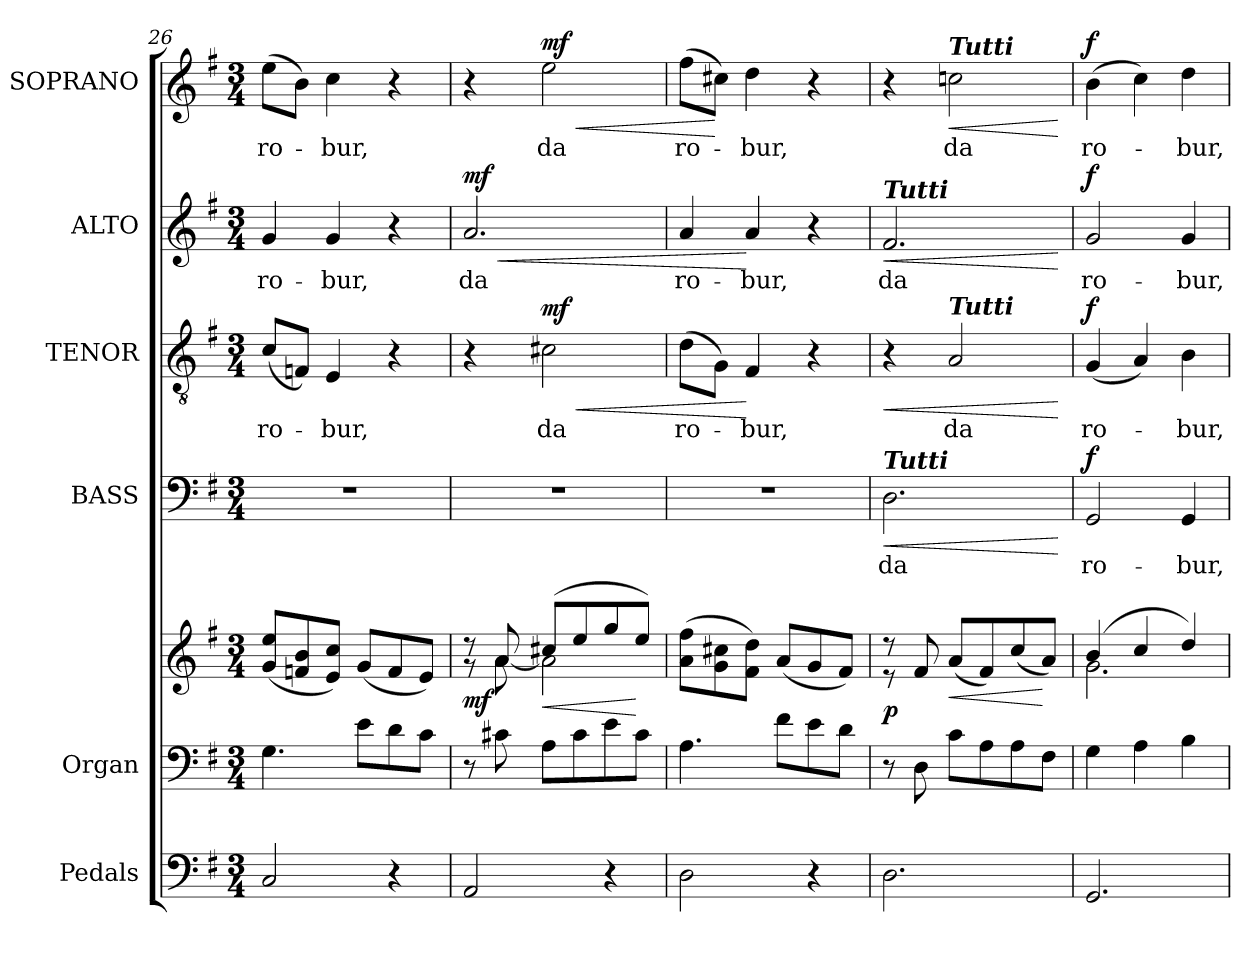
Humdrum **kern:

**kern	**kern	**kern	**dynam	**kern	**text	**dynam	**kern	**text	**dynam	**kern	**text	**dynam	**kern	**text	**dynam
*part6	*part5	*part5	*part5	*part4	*part4	*part4	*part3	*part3	*part3	*part2	*part2	*part2	*part1	*part1	*part1
*staff7	*staff6	*staff5	*staff5/6	*staff4	*staff4	*staff4	*staff3	*staff3	*staff3	*staff2	*staff2	*staff2	*staff1	*staff1	*staff1
*I"Pedals	*I"Organ	*	*	*I"BASS	*	*	*I"TENOR	*	*	*I"ALTO	*	*	*I"SOPRANO	*	*
*I'Ped.	*I'Org.	*	*	*I'B.	*	*	*I'T.	*	*	*I'A.	*	*	*I'S.	*	*
!!LO:LB:g=z
*clefF4	*clefF4	*clefG2	*	*clefF4	*	*	*clefGv2	*	*	*clefG2	*	*	*clefG2	*	*
*	*	*	*	*	*	*	*ITrd7c12	*	*	*	*	*	*	*	*
*k[f#]	*k[f#]	*k[f#]	*	*k[f#]	*	*	*k[f#]	*	*	*k[f#]	*	*	*k[f#]	*	*
*G:	*G:	*G:	*	*G:	*	*	*G:	*	*	*G:	*	*	*G:	*	*
*M3/4	*M3/4	*M3/4	*	*M3/4	*	*	*M3/4	*	*	*M3/4	*	*	*M3/4	*	*
=26	=26	=26	=26	=26	=26	=26	=26	=26	=26	=26	=26	=26	=26	=26	=26
!	!	!	!	!LO:N:vis=1	!	!	!	!	!	!	!	!	!	!	!
!	!	!	!	!	!	!	!	!LO:LY:b:color=#000000	!	!	!	!	!	!	!
!	!	!	!	!	!	!	!	!	!	!	!LO:LY:b:color=#000000	!	!	!	!
!	!	!	!	!	!	!	!	!	!	!	!	!	!	!LO:LY:b:color=#000000	!
2Ci/	4.Gi\	(8gi/ 8eeiL	.	2.r	.	.	(8Ci/L	ro-	.	4gi/	ro-	.	(8eei\L	ro-	.
.	.	8fni/ 8bi	.	.	.	.	8FFni/J)	.	.	.	.	.	8bi\J)	.	.
!	!	!	!	!	!	!	!	!LO:LY:b:color=#000000	!	!	!	!	!	!	!
!	!	!	!	!	!	!	!	!	!	!	!LO:LY:b:color=#000000	!	!	!	!
!	!	!	!	!	!	!	!	!	!	!	!	!	!	!LO:LY:b:color=#000000	!
.	.	8ei/ 8cciJ)	.	.	.	.	4EEi/	-bur,	.	4gi/	-bur,	.	4cci\	-bur,	.
.	8ei\L	(8gi/L	.	.	.	.	.	.	.	.	.	.	.	.	.
4r	8di\	8fi/	.	.	.	.	4r	.	.	4r	.	.	4r	.	.
.	8ci\J	8ei/J)	.	.	.	.	.	.	.	.	.	.	.	.	.
=27	=27	=27	=27	=27	=27	=27	=27	=27	=27	=27	=27	=27	=27	=27	=27
*	*	*^	*	*	*	*	*	*	*	*	*	*	*	*	*
!	!	!	!	!	!LO:N:vis=1	!	!	!	!	!	!	!	!	!	!	!
!	!	!	!	!	!	!	!	!	!	!	!	!LO:LY:b:color=#000000	!LO:HP:b	!	!	!
2AAi/	8r	8r	8r	mf	2.r	.	.	4r	.	.	2.ai/	da	< mf	4r	.	.
.	8c#Xi\	8ai/	[8ai\	.	.	.	.	.	.	.	.	.	.	.	.	.
!	!	!	!	!LO:HP:b	!	!	!	!	!	!	!	!	!	!	!	!
!	!	!	!	!	!	!	!	!	!LO:LY:b:color=#000000	!LO:HP:b	!	!	!	!	!	!
!	!	!	!	!	!	!	!	!	!	!	!	!	!	!	!LO:LY:b:color=#000000	!LO:HP:b
.	8Ai\L	(8cc#Xi/L	2ai\]	<	.	.	.	2C#Xi\	da	< mf	.	.	.	2eei\	da	< mf
.	8c#i\	8eei/	.	.	.	.	.	.	.	.	.	.	.	.	.	.
4r	8ei\	8ggi/	.	.	.	.	.	.	.	.	.	.	.	.	.	.
.	8c#i\J	8eei/J)	.	[	.	.	.	.	.	.	.	.	.	.	.	.
*	*	*v	*v	*	*	*	*	*	*	*	*	*	*	*	*	*
=28	=28	=28	=28	=28	=28	=28	=28	=28	=28	=28	=28	=28	=28	=28	=28
!	!	!	!	!LO:N:vis=1	!	!	!	!	!	!	!	!	!	!	!
!	!	!	!	!	!	!	!	!LO:LY:b:color=#000000	!	!	!	!	!	!	!
!	!	!	!	!	!	!	!	!	!	!	!LO:LY:b:color=#000000	!	!	!	!
!	!	!	!	!	!	!	!	!	!	!	!	!	!	!LO:LY:b:color=#000000	!
2Di\	4.Ai\	(8ai\ 8ff#iL	.	2.r	.	.	(8Di\L	ro-	.	4ai/	ro-	.	(8ff#i\L	ro-	.
.	.	8gi\ 8cc#Xi	.	.	.	.	8GGi\J)	.	.	.	.	.	8cc#Xi\J)	.	[
!	!	!	!	!	!	!	!	!LO:LY:b:color=#000000	!	!	!	!	!	!	!
!	!	!	!	!	!	!	!	!	!	!	!LO:LY:b:color=#000000	!	!	!	!
!	!	!	!	!	!	!	!	!	!	!	!	!	!	!LO:LY:b:color=#000000	!
.	.	8f#i\ 8ddiJ)	.	.	.	.	4FF#i/	-bur,	[	4ai/	-bur,	[	4ddi\	-bur,	.
.	8f#i\L	(8ai/L	.	.	.	.	.	.	.	.	.	.	.	.	.
4r	8ei\	8gi/	.	.	.	.	4r	.	.	4r	.	.	4r	.	.
.	8di\J	8f#i/J)	.	.	.	.	.	.	.	.	.	.	.	.	.
=29	=29	=29	=29	=29	=29	=29	=29	=29	=29	=29	=29	=29	=29	=29	=29
*	*	*^	*	*	*	*	*	*	*	*	*	*	*	*	*
!	!	!	!	!	!	!LO:LY:b:color=#000000	!LO:HP:b	!	!	!LO:HP:b	!	!	!	!	!	!
!	!	!	!	!	!	!	!	!	!	!	!LO:TX:a:Bi:t=Tutti	!	!	!	!	!
!	!	!	!	!	!LO:TX:a:Bi:t=Tutti	!	!	!	!	!	!	!	!	!	!	!
!	!	!	!	!	!	!	!	!	!	!	!	!LO:LY:b:color=#000000	!LO:HP:b	!	!	!
2.Di\	8r	8r	8r	p	2.Di\	da	<	4r	.	<	2.f#i/	da	<	4r	.	.
.	8Di\	8f#i/	2ryy	.	.	.	.	.	.	.	.	.	.	.	.	.
!	!	!	!	!LO:HP:b	!	!	!	!	!	!	!	!	!	!	!	!
!	!	!	!	!	!	!	!	!	!LO:LY:b:color=#000000	!	!	!	!	!	!	!
!	!	!	!	!	!	!	!	!	!	!	!	!	!	!LO:TX:a:Bi:t=Tutti	!	!
!	!	!	!	!	!	!	!	!LO:TX:a:Bi:t=Tutti	!	!	!	!	!	!	!	!
!	!	!	!	!	!	!	!	!	!	!	!	!	!	!	!LO:LY:b:color=#000000	!LO:HP:b
.	8ci\L	(8ai/L	.	<	.	.	.	2AAi/	da	.	.	.	.	2ccni\	da	<
.	8Ai\	8f#i/)	.	.	.	.	.	.	.	.	.	.	.	.	.	.
.	8Ai\	(8cci/	.	.	.	.	.	.	.	.	.	.	.	.	.	.
.	8F#i\J	8ai/J)	8ryy	[	.	.	.	.	.	.	.	.	.	.	.	.
*	*	*v	*v	*	*	*	*	*	*	*	*	*	*	*	*	*
.	.	.	.	.	.	[	.	.	[	.	.	[	.	.	[
=30	=30	=30	=30	=30	=30	=30	=30	=30	=30	=30	=30	=30	=30	=30	=30
*	*	*^	*	*	*	*	*	*	*	*	*	*	*	*	*
!	!	!	!	!	!	!LO:LY:b:color=#000000	!	!	!	!	!	!	!	!	!	!
!	!	!	!	!	!	!	!	!	!LO:LY:b:color=#000000	!	!	!	!	!	!	!
!	!	!	!	!	!	!	!	!	!	!	!	!LO:LY:b:color=#000000	!	!	!	!
!	!	!	!	!	!	!	!	!	!	!	!	!	!	!	!LO:LY:b:color=#000000	!
2.GGi/	4Gi\	(4bi/	2.gi\	.	2GGi/	ro-	f	(4GGi/	ro-	f	2gi/	ro-	f	(4bi\	ro-	f
.	4Ai\	4cci/	.	.	.	.	.	4AAi/)	.	.	.	.	.	4cci\)	.	.
!	!	!	!	!	!	!LO:LY:b:color=#000000	!	!	!	!	!	!	!	!	!	!
!	!	!	!	!	!	!	!	!	!LO:LY:b:color=#000000	!	!	!	!	!	!	!
!	!	!	!	!	!	!	!	!	!	!	!	!LO:LY:b:color=#000000	!	!	!	!
!	!	!	!	!	!	!	!	!	!	!	!	!	!	!	!LO:LY:b:color=#000000	!
.	4Bi\	4ddi/)	.	.	4GGi/	-bur,	.	4BBi\	-bur,	.	4gi/	-bur,	.	4ddi\	-bur,	.
*	*	*v	*v	*	*	*	*	*	*	*	*	*	*	*	*	*
=	=	=	=	=	=	=	=	=	=	=	=	=	=	=	=
*-	*-	*-	*-	*-	*-	*-	*-	*-	*-	*-	*-	*-	*-	*-	*-
